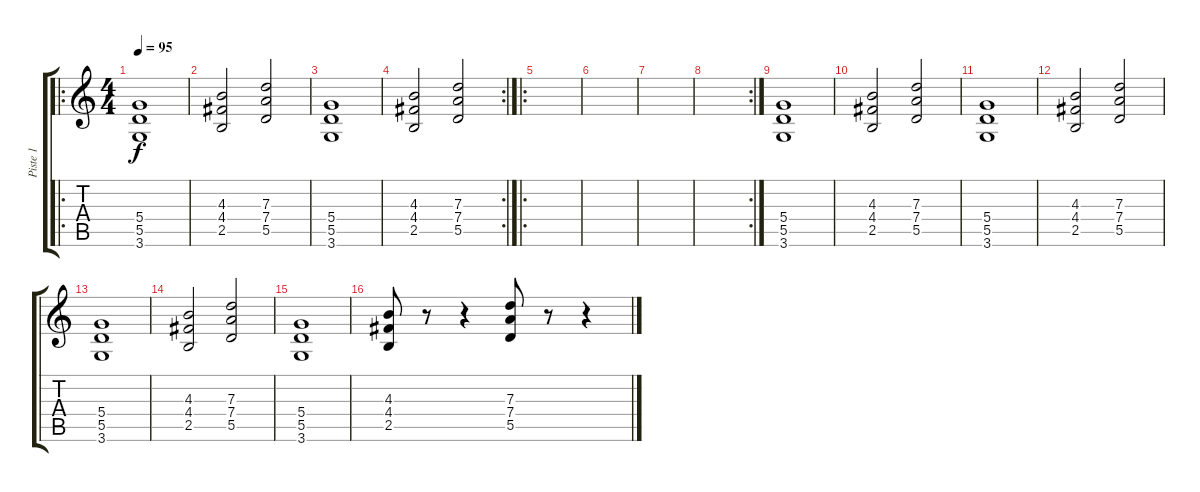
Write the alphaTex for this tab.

\track ("Piste 1" "Piste 1") {instrument overdrivenguitar}
\staff {score tabs}
\tuning (E4 B3 G3 D3 A2 E2) {hide}
\ro
\ts (4 4)
\tempo 95
\clef g2
\ks c
(5.4 5.5 3.6).1{dy f} |
(4.3 4.4 2.5).2 (7.3 7.4 5.5).2 |
(5.4 5.5 3.6).1 |
\rc 2
(4.3 4.4 2.5).2 (7.3 7.4 5.5).2 |
\ro
|
|
|
\rc 2
|
(5.4 5.5 3.6).1 |
(4.3 4.4 2.5).2 (7.3 7.4 5.5).2 |
(5.4 5.5 3.6).1 |
(4.3 4.4 2.5).2 (7.3 7.4 5.5).2 |
(5.4 5.5 3.6).1 |
(4.3 4.4 2.5).2 (7.3 7.4 5.5).2 |
(5.4 5.5 3.6).1 |
(4.3 4.4 2.5).8 r.8 r.4 (7.3 7.4 5.5).8 r.8 r.4
